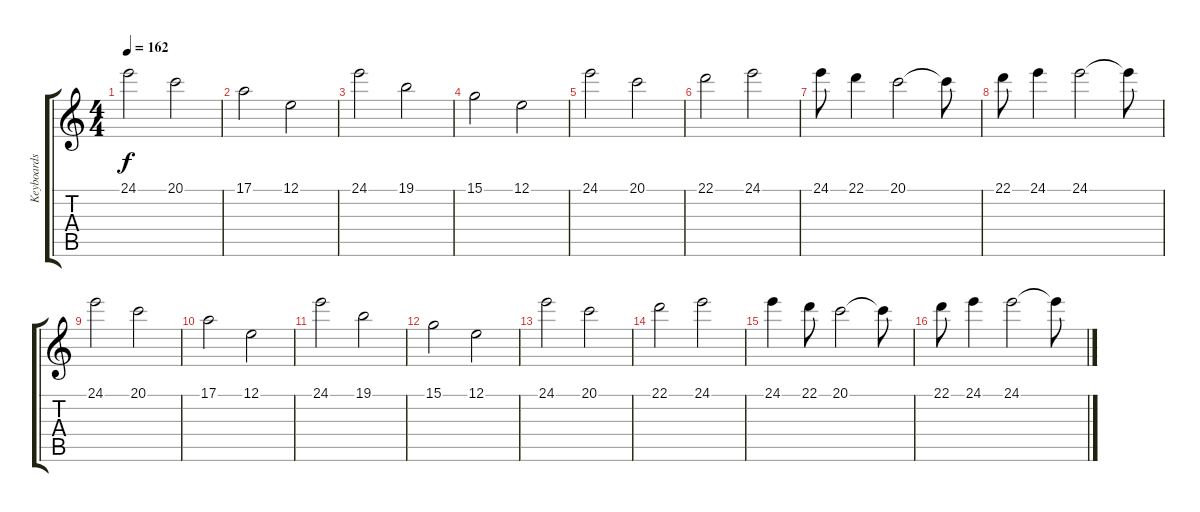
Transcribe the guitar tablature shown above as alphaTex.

\track ("Keyboards 1" "Keyboards ") {instrument stringensemble1}
\staff {score tabs}
\tuning (E4 B3 G3 D3 A2 E2) {hide}
\ts (4 4)
\tempo 162
\clef g2
\ks c
24.1.2{dy f} 20.1.2 |
17.1.2 12.1.2 |
24.1.2 19.1.2 |
15.1.2 12.1.2 |
24.1.2 20.1.2 |
22.1.2 24.1.2 |
24.1.8 22.1.4 20.1.2 20.1{t}.8 |
22.1.8 24.1.4 24.1.2 24.1{t}.8 |
24.1.2 20.1.2 |
17.1.2 12.1.2 |
24.1.2 19.1.2 |
15.1.2 12.1.2 |
24.1.2 20.1.2 |
22.1.2 24.1.2 |
24.1.4 22.1.8 20.1.2 20.1{t}.8 |
22.1.8 24.1.4 24.1.2 24.1{t}.8
